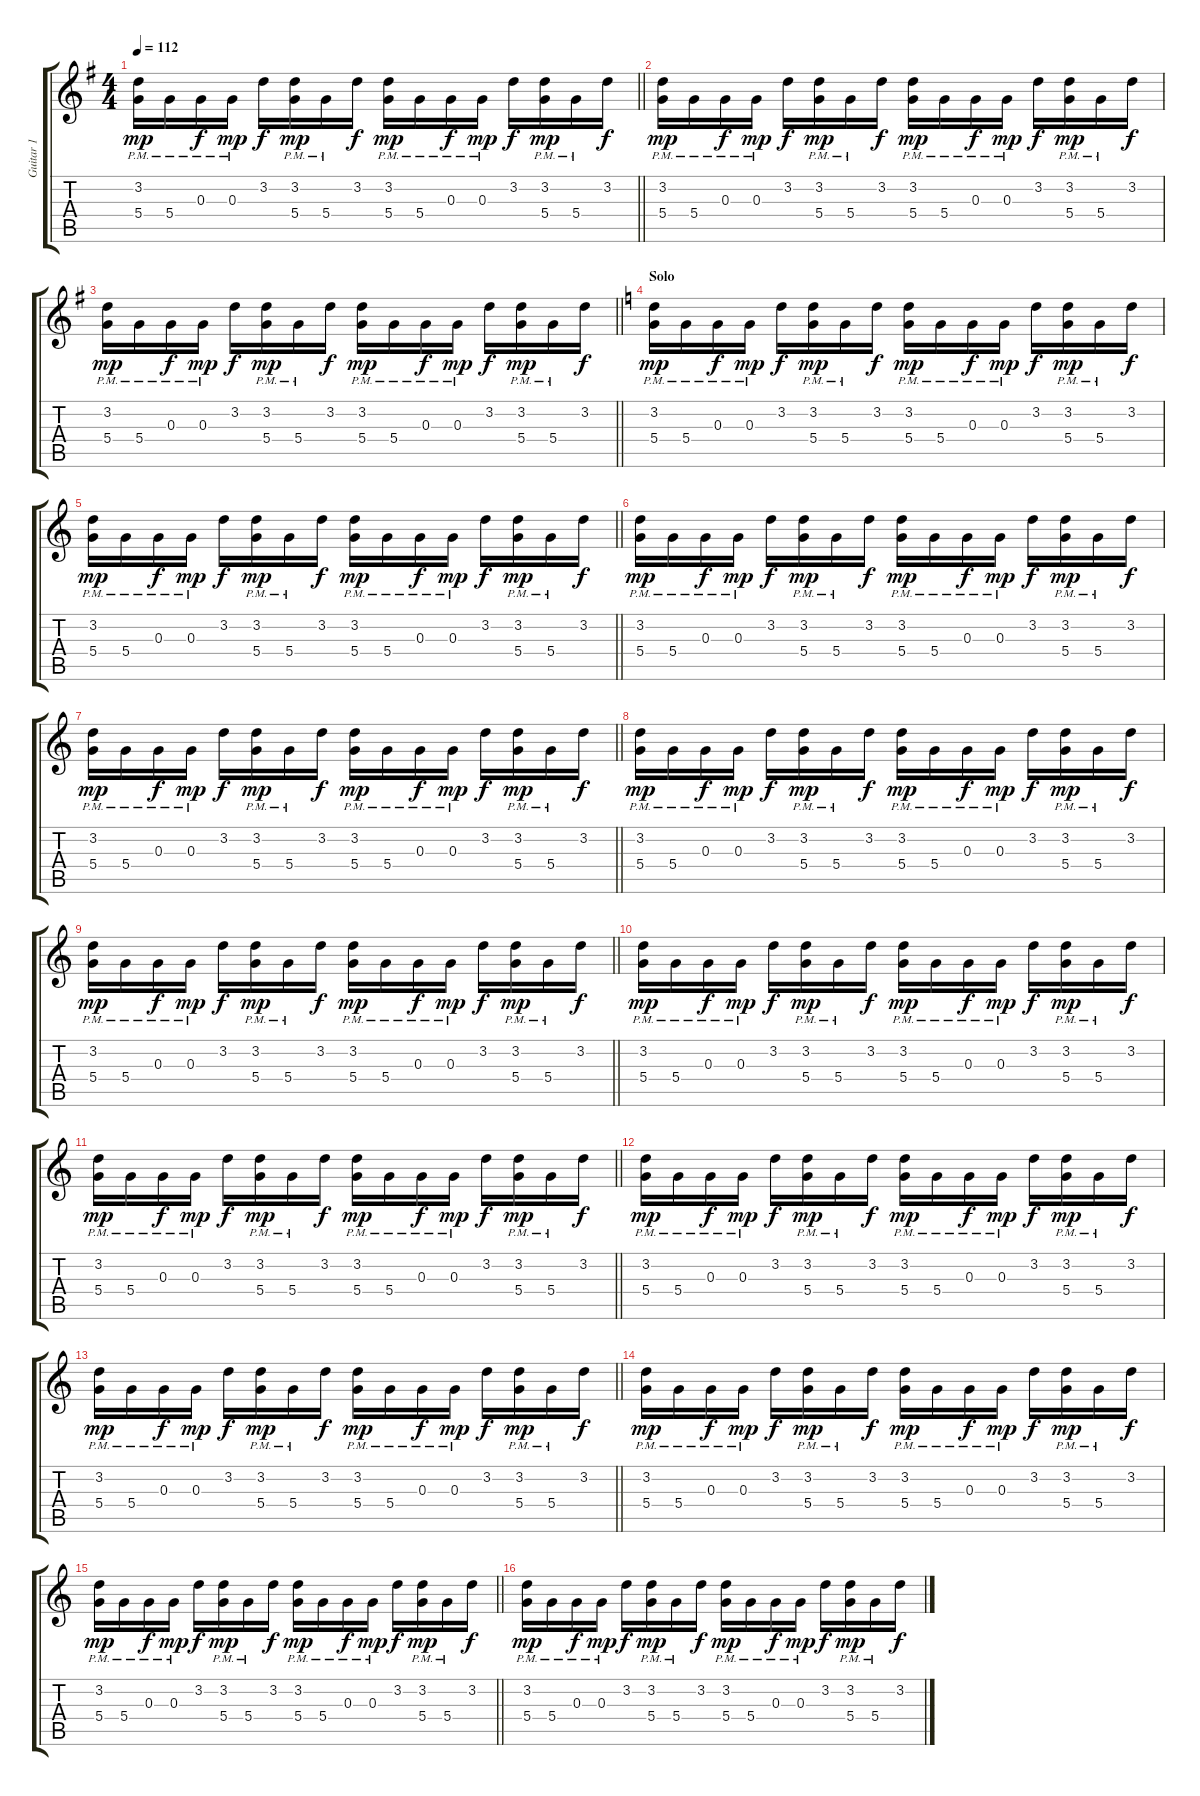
\track ("Guitar 1" "Guitar 1") {instrument electricguitarclean}
\staff {score tabs}
\tuning (E4 B3 G3 D3 A2 E2) {hide}
\ts (4 4)
\tempo 112
\clef g2
\barLineRight lightlight
\ks g
(3.2 5.4{pm}).16{dy mp} 5.4{pm}.16 0.3{pm}.16{dy f} 0.3{pm}.16{dy mp} 3.2.16{dy f} (3.2 5.4{pm}).16{dy mp} 5.4{pm}.16 3.2.16{dy f} (3.2 5.4{pm}).16{dy mp} 5.4{pm}.16 0.3{pm}.16{dy f} 0.3{pm}.16{dy mp} 3.2.16{dy f} (3.2 5.4{pm}).16{dy mp} 5.4{pm}.16 3.2.16{dy f} |
\section ("" "")
(3.2 5.4{pm}).16{dy mp} 5.4{pm}.16 0.3{pm}.16{dy f} 0.3{pm}.16{dy mp} 3.2.16{dy f} (3.2 5.4{pm}).16{dy mp} 5.4{pm}.16 3.2.16{dy f} (3.2 5.4{pm}).16{dy mp} 5.4{pm}.16 0.3{pm}.16{dy f} 0.3{pm}.16{dy mp} 3.2.16{dy f} (3.2 5.4{pm}).16{dy mp} 5.4{pm}.16 3.2.16{dy f} |
\barLineRight lightlight
(3.2 5.4{pm}).16{dy mp} 5.4{pm}.16 0.3{pm}.16{dy f} 0.3{pm}.16{dy mp} 3.2.16{dy f} (3.2 5.4{pm}).16{dy mp} 5.4{pm}.16 3.2.16{dy f} (3.2 5.4{pm}).16{dy mp} 5.4{pm}.16 0.3{pm}.16{dy f} 0.3{pm}.16{dy mp} 3.2.16{dy f} (3.2 5.4{pm}).16{dy mp} 5.4{pm}.16 3.2.16{dy f} |
\section ("" "Solo")
\ks c
(3.2 5.4{pm}).16{dy mp volume 6} 5.4{pm}.16 0.3{pm}.16{dy f} 0.3{pm}.16{dy mp} 3.2.16{dy f} (3.2 5.4{pm}).16{dy mp} 5.4{pm}.16 3.2.16{dy f} (3.2 5.4{pm}).16{dy mp} 5.4{pm}.16 0.3{pm}.16{dy f} 0.3{pm}.16{dy mp} 3.2.16{dy f} (3.2 5.4{pm}).16{dy mp} 5.4{pm}.16 3.2.16{dy f} |
\barLineRight lightlight
(3.2 5.4{pm}).16{dy mp} 5.4{pm}.16 0.3{pm}.16{dy f} 0.3{pm}.16{dy mp} 3.2.16{dy f} (3.2 5.4{pm}).16{dy mp} 5.4{pm}.16 3.2.16{dy f} (3.2 5.4{pm}).16{dy mp} 5.4{pm}.16 0.3{pm}.16{dy f} 0.3{pm}.16{dy mp} 3.2.16{dy f} (3.2 5.4{pm}).16{dy mp} 5.4{pm}.16 3.2.16{dy f} |
(3.2 5.4{pm}).16{dy mp} 5.4{pm}.16 0.3{pm}.16{dy f} 0.3{pm}.16{dy mp} 3.2.16{dy f} (3.2 5.4{pm}).16{dy mp} 5.4{pm}.16 3.2.16{dy f} (3.2 5.4{pm}).16{dy mp} 5.4{pm}.16 0.3{pm}.16{dy f} 0.3{pm}.16{dy mp} 3.2.16{dy f} (3.2 5.4{pm}).16{dy mp} 5.4{pm}.16 3.2.16{dy f} |
\barLineRight lightlight
(3.2 5.4{pm}).16{dy mp} 5.4{pm}.16 0.3{pm}.16{dy f} 0.3{pm}.16{dy mp} 3.2.16{dy f} (3.2 5.4{pm}).16{dy mp} 5.4{pm}.16 3.2.16{dy f} (3.2 5.4{pm}).16{dy mp} 5.4{pm}.16 0.3{pm}.16{dy f} 0.3{pm}.16{dy mp} 3.2.16{dy f} (3.2 5.4{pm}).16{dy mp} 5.4{pm}.16 3.2.16{dy f} |
(3.2 5.4{pm}).16{dy mp} 5.4{pm}.16 0.3{pm}.16{dy f} 0.3{pm}.16{dy mp} 3.2.16{dy f} (3.2 5.4{pm}).16{dy mp} 5.4{pm}.16 3.2.16{dy f} (3.2 5.4{pm}).16{dy mp} 5.4{pm}.16 0.3{pm}.16{dy f} 0.3{pm}.16{dy mp} 3.2.16{dy f} (3.2 5.4{pm}).16{dy mp} 5.4{pm}.16 3.2.16{dy f} |
\barLineRight lightlight
(3.2 5.4{pm}).16{dy mp} 5.4{pm}.16 0.3{pm}.16{dy f} 0.3{pm}.16{dy mp} 3.2.16{dy f} (3.2 5.4{pm}).16{dy mp} 5.4{pm}.16 3.2.16{dy f} (3.2 5.4{pm}).16{dy mp} 5.4{pm}.16 0.3{pm}.16{dy f} 0.3{pm}.16{dy mp} 3.2.16{dy f} (3.2 5.4{pm}).16{dy mp} 5.4{pm}.16 3.2.16{dy f} |
(3.2 5.4{pm}).16{dy mp} 5.4{pm}.16 0.3{pm}.16{dy f} 0.3{pm}.16{dy mp} 3.2.16{dy f} (3.2 5.4{pm}).16{dy mp} 5.4{pm}.16 3.2.16{dy f} (3.2 5.4{pm}).16{dy mp} 5.4{pm}.16 0.3{pm}.16{dy f} 0.3{pm}.16{dy mp} 3.2.16{dy f} (3.2 5.4{pm}).16{dy mp} 5.4{pm}.16 3.2.16{dy f} |
\barLineRight lightlight
(3.2 5.4{pm}).16{dy mp} 5.4{pm}.16 0.3{pm}.16{dy f} 0.3{pm}.16{dy mp} 3.2.16{dy f} (3.2 5.4{pm}).16{dy mp} 5.4{pm}.16 3.2.16{dy f} (3.2 5.4{pm}).16{dy mp} 5.4{pm}.16 0.3{pm}.16{dy f} 0.3{pm}.16{dy mp} 3.2.16{dy f} (3.2 5.4{pm}).16{dy mp} 5.4{pm}.16 3.2.16{dy f} |
(3.2 5.4{pm}).16{dy mp} 5.4{pm}.16 0.3{pm}.16{dy f} 0.3{pm}.16{dy mp} 3.2.16{dy f} (3.2 5.4{pm}).16{dy mp} 5.4{pm}.16 3.2.16{dy f} (3.2 5.4{pm}).16{dy mp} 5.4{pm}.16 0.3{pm}.16{dy f} 0.3{pm}.16{dy mp} 3.2.16{dy f} (3.2 5.4{pm}).16{dy mp} 5.4{pm}.16 3.2.16{dy f} |
\barLineRight lightlight
(3.2 5.4{pm}).16{dy mp} 5.4{pm}.16 0.3{pm}.16{dy f} 0.3{pm}.16{dy mp} 3.2.16{dy f} (3.2 5.4{pm}).16{dy mp} 5.4{pm}.16 3.2.16{dy f} (3.2 5.4{pm}).16{dy mp} 5.4{pm}.16 0.3{pm}.16{dy f} 0.3{pm}.16{dy mp} 3.2.16{dy f} (3.2 5.4{pm}).16{dy mp} 5.4{pm}.16 3.2.16{dy f} |
(3.2 5.4{pm}).16{dy mp} 5.4{pm}.16 0.3{pm}.16{dy f} 0.3{pm}.16{dy mp} 3.2.16{dy f} (3.2 5.4{pm}).16{dy mp} 5.4{pm}.16 3.2.16{dy f} (3.2 5.4{pm}).16{dy mp} 5.4{pm}.16 0.3{pm}.16{dy f} 0.3{pm}.16{dy mp} 3.2.16{dy f} (3.2 5.4{pm}).16{dy mp} 5.4{pm}.16 3.2.16{dy f} |
\barLineRight lightlight
(3.2 5.4{pm}).16{dy mp} 5.4{pm}.16 0.3{pm}.16{dy f} 0.3{pm}.16{dy mp} 3.2.16{dy f} (3.2 5.4{pm}).16{dy mp} 5.4{pm}.16 3.2.16{dy f} (3.2 5.4{pm}).16{dy mp} 5.4{pm}.16 0.3{pm}.16{dy f} 0.3{pm}.16{dy mp} 3.2.16{dy f} (3.2 5.4{pm}).16{dy mp} 5.4{pm}.16 3.2.16{dy f} |
(3.2 5.4{pm}).16{dy mp} 5.4{pm}.16 0.3{pm}.16{dy f} 0.3{pm}.16{dy mp} 3.2.16{dy f} (3.2 5.4{pm}).16{dy mp} 5.4{pm}.16 3.2.16{dy f} (3.2 5.4{pm}).16{dy mp} 5.4{pm}.16 0.3{pm}.16{dy f} 0.3{pm}.16{dy mp} 3.2.16{dy f} (3.2 5.4{pm}).16{dy mp} 5.4{pm}.16 3.2.16{dy f}
